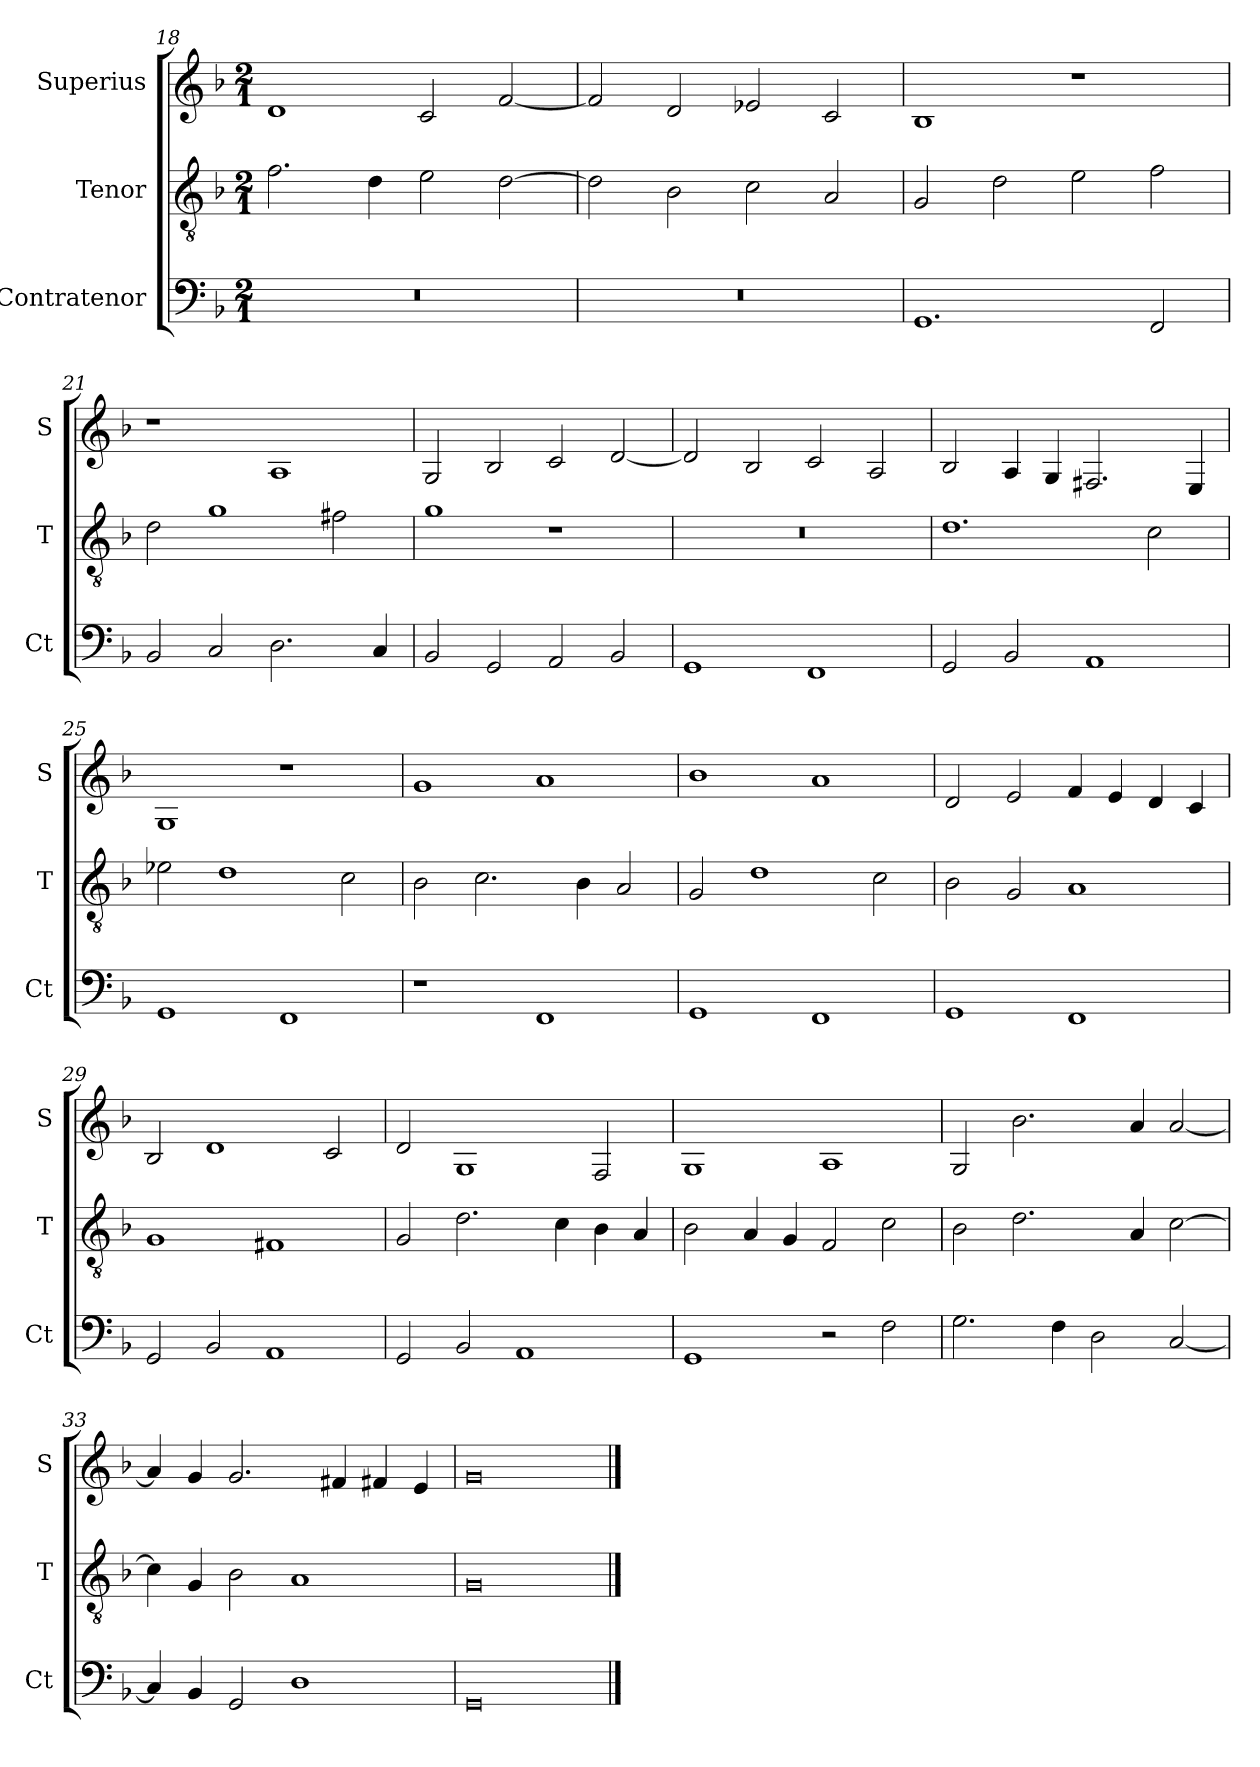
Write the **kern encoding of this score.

**kern	**kern	**kern
*part3	*part2	*part1
*staff3	*staff2	*staff1
*I"Contratenor	*I"Tenor	*I"Superius
*I'Ct	*I'T	*I'S
*clefF4	*clefGv2	*clefG2
*k[b-]	*k[b-]	*k[b-]
*M2/1	*M2/1	*M2/1
=18	=18	=18
0r	2.f\	1d
.	4d\	.
.	2e\	2c/
.	[2d\	[2f/
=19	=19	=19
0r	2d\]	2f/]
.	2B-\	2d/
.	2c\	2e-X/
.	2A/	2c/
=20	=20	=20
1.GG	2G/	1B-
.	2d\	.
.	2e\	1r
2FF/	2f\	.
=21	=21	=21
2BB-/	2d\	1r
2C/	1g	.
2.D\	.	1A
.	2f#X\	.
4C/	.	.
=22	=22	=22
2BB-/	1g	2G/
2GG/	.	2B-/
2AA/	1r	2c/
2BB-/	.	[2d/
=23	=23	=23
1GG	0r	2d/]
.	.	2B-/
1FF	.	2c/
.	.	2A/
=24	=24	=24
2GG/	1.d	2B-/
2BB-/	.	4A/
.	.	4G/
1AA	.	2.F#X/
.	2c\	.
.	.	4E/
=25	=25	=25
1GG	2e-X\	1G
.	1d	.
1FF	.	1r
.	2c\	.
=26	=26	=26
1r	2B-\	1g
.	2.c\	.
1FF	.	1a
.	4B-\	.
.	2A/	.
=27	=27	=27
1GG	2G/	1b-
.	1d	.
1FF	.	1a
.	2c\	.
=28	=28	=28
1GG	2B-\	2d/
.	2G/	2e/
1FF	1A	4f/
.	.	4e/
.	.	4d/
.	.	4c/
=29	=29	=29
2GG/	1G	2B-/
2BB-/	.	1d
1AA	1F#X	.
.	.	2c/
=30	=30	=30
2GG/	2G/	2d/
2BB-/	2.d\	1G
1AA	.	.
.	4c\	.
.	4B-\	2F/
.	4A/	.
=31	=31	=31
1GG	2B-\	1G
.	4A/	.
.	4G/	.
2r	2F/	1A
2F\	2c\	.
=32	=32	=32
2.G\	2B-\	2G/
.	2.d\	2.b-\
4F\	.	.
2D\	.	.
.	4A/	4a/
[2C/	[2c\	[2a/
=33	=33	=33
4C/]	4c\]	4a/]
4BB-/	4G/	4g/
2GG/	2B-\	2.g/
1D	1A	.
.	.	4f#X/
.	.	4f#X/
.	.	4e/
=34	=34	=34
0GG	0G	0g
==	==	==
*-	*-	*-
